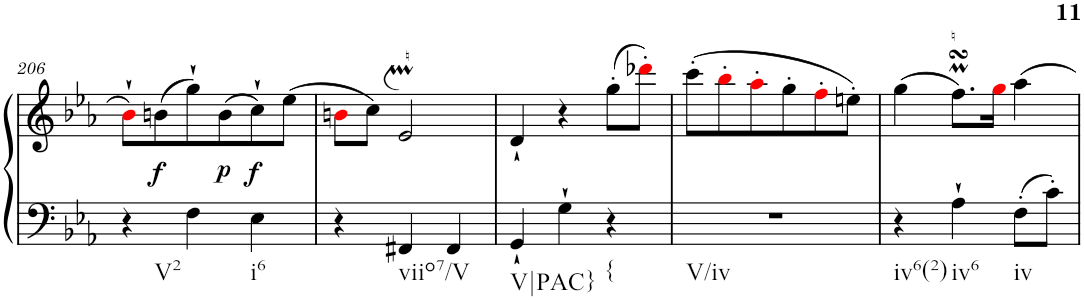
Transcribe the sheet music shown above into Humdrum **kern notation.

**kern	**kern	**dynam
*part1	*part1	*part1
*staff2	*staff1	*staff1/2
*I"Harpsichord	*	*
*I'Hch.	*	*
!!LO:PB:g=z
*clefF4	*clefG2	*
*k[b-e-a-]	*k[b-e-a-]	*
*M3/4	*M3/4	*
=206	=206	=206
!LO:TX:b:t=V2	!	!
4r	8b-`i\L	.
!	!	!LO:DY:b
.	(>8bn\	f
4F\	8gg`\)	.
!	!	!LO:DY:b
.	(>8b\	p
!LO:TX:b:t=i6	!	!
!	!	!LO:DY:a=2
4E-\	8cc`\)	f
.	(>8ee-\J	.
=207	=207	=207
4r	8bni\L	.
.	8cc\J)	.
!LO:TX:b:t=viio7/V	!	!
4FF#X/	2e-M/	.
4FF#/	.	.
=208	=208	=208
!LO:TX:b:t=V|PAC}	!	!
4GG`/	4d`/	.
4G`\	4r	.
!LO:TX:b:t={	!	!
4r	(>8gg'\L	.
.	8ddd-X'i\J)	.
=209	=209	=209
!LO:TX:b:t=V/iv	!	!
2.r	(>8ccc'\L	.
.	8bb-'i\	.
.	8aa-'i\	.
.	8gg'\	.
.	8ff'i\	.
.	8een'\J)	.
=210	=210	=210
!LO:TX:b:t=iv6(2)	!	!
4r	(>4gg\	.
!LO:TX:b:t=iv6	!	!
4A-`\	8.ffMsSSS\L)	.
.	16ggi\Jk	.
!LO:TX:b:t=iv	!	!
8F'\L	4aa-\	.
8c'\J	.	.
=	=	=
*-	*-	*-
